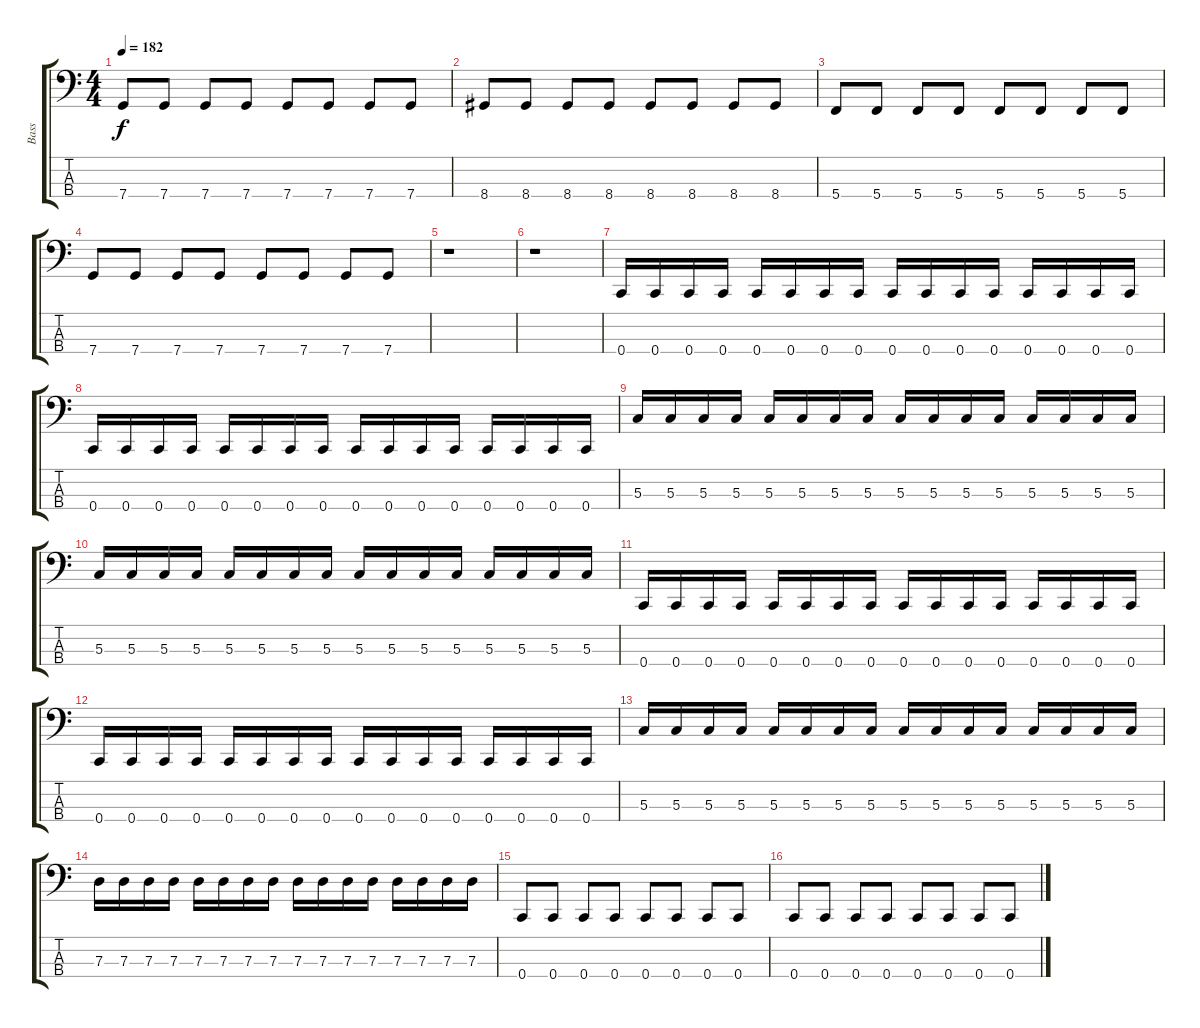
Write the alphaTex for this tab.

\track ("Bass" "Bass") {instrument electricbasspick}
\staff {score tabs}
\tuning (F2 C2 G1 C1) {hide}
\ts (4 4)
\tempo 182
\clef f4
\ks c
7.4.8{dy f} 7.4.8 7.4.8 7.4.8 7.4.8 7.4.8 7.4.8 7.4.8 |
8.4.8 8.4.8 8.4.8 8.4.8 8.4.8 8.4.8 8.4.8 8.4.8 |
5.4.8 5.4.8 5.4.8 5.4.8 5.4.8 5.4.8 5.4.8 5.4.8 |
7.4.8 7.4.8 7.4.8 7.4.8 7.4.8 7.4.8 7.4.8 7.4.8 |
r.1 |
r.1 |
0.4.16 0.4.16 0.4.16 0.4.16 0.4.16 0.4.16 0.4.16 0.4.16 0.4.16 0.4.16 0.4.16 0.4.16 0.4.16 0.4.16 0.4.16 0.4.16 |
0.4.16 0.4.16 0.4.16 0.4.16 0.4.16 0.4.16 0.4.16 0.4.16 0.4.16 0.4.16 0.4.16 0.4.16 0.4.16 0.4.16 0.4.16 0.4.16 |
5.3.16 5.3.16 5.3.16 5.3.16 5.3.16 5.3.16 5.3.16 5.3.16 5.3.16 5.3.16 5.3.16 5.3.16 5.3.16 5.3.16 5.3.16 5.3.16 |
5.3.16 5.3.16 5.3.16 5.3.16 5.3.16 5.3.16 5.3.16 5.3.16 5.3.16 5.3.16 5.3.16 5.3.16 5.3.16 5.3.16 5.3.16 5.3.16 |
0.4.16 0.4.16 0.4.16 0.4.16 0.4.16 0.4.16 0.4.16 0.4.16 0.4.16 0.4.16 0.4.16 0.4.16 0.4.16 0.4.16 0.4.16 0.4.16 |
0.4.16 0.4.16 0.4.16 0.4.16 0.4.16 0.4.16 0.4.16 0.4.16 0.4.16 0.4.16 0.4.16 0.4.16 0.4.16 0.4.16 0.4.16 0.4.16 |
5.3.16 5.3.16 5.3.16 5.3.16 5.3.16 5.3.16 5.3.16 5.3.16 5.3.16 5.3.16 5.3.16 5.3.16 5.3.16 5.3.16 5.3.16 5.3.16 |
7.3.16 7.3.16 7.3.16 7.3.16 7.3.16 7.3.16 7.3.16 7.3.16 7.3.16 7.3.16 7.3.16 7.3.16 7.3.16 7.3.16 7.3.16 7.3.16 |
0.4.8 0.4.8 0.4.8 0.4.8 0.4.8 0.4.8 0.4.8 0.4.8 |
0.4.8 0.4.8 0.4.8 0.4.8 0.4.8 0.4.8 0.4.8 0.4.8
